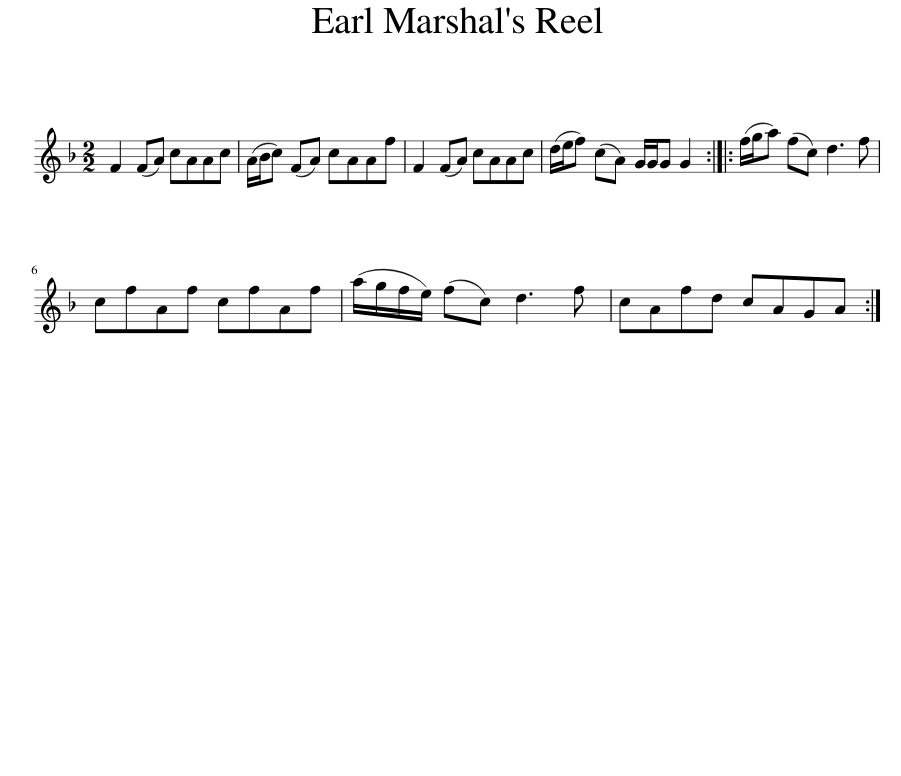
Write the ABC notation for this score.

X:1
L:1/8
M:2/2
I:linebreak $
K:F
V:1 treble
V:1
 F2 (FA) cAAc | (A/B/c) (FA) cAAf | F2 (FA) cAAc | (d/e/f) (cA) G/G/G G2 :: (f/g/a) (fc) d3 f |$ %5
 cfAf cfAf | (a/g/f/e/) (fc) d3 f | cAfd cAGA :| %8
